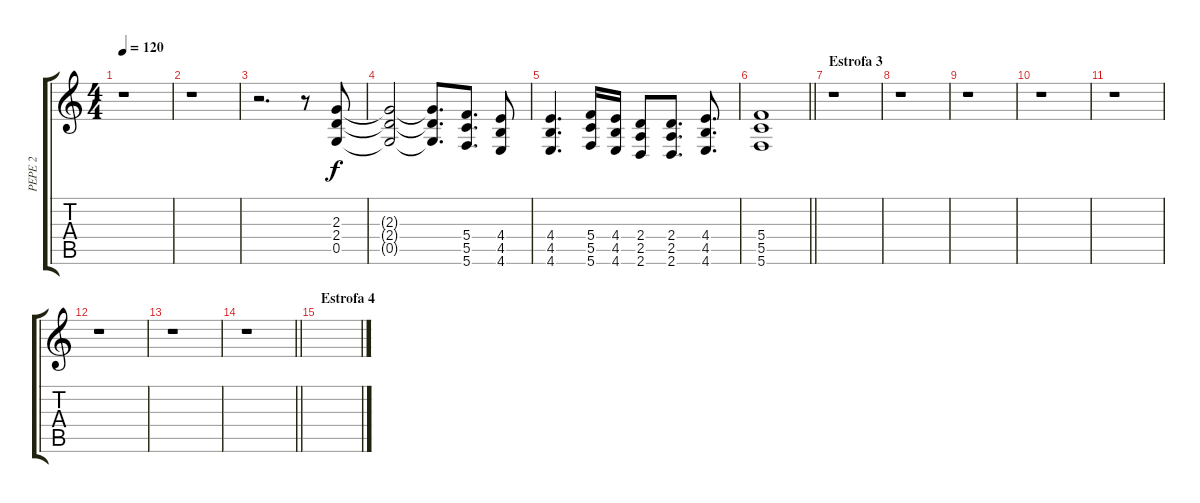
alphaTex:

\track ("PEPE 2" "PEPE 2") {instrument distortionguitar}
\staff {score tabs}
\tuning (D4 A3 F3 C3 G2 C2) {hide}
\ts (4 4)
\tempo 120
\clef g2
\ks c
r.1{dy f} |
r.1 |
r.2{d} r.8 (2.3 2.4 0.5).8 |
(2.3{t} 2.4{t} 0.5{t}).2 (2.3{t} 2.4{t} 0.5{t}).8{d} (5.4 5.5 5.6).8{d} (4.4 4.5 4.6).8 |
(4.4 4.5 4.6).4{d} (5.4 5.5 5.6).16 (4.4 4.5 4.6).16 (2.4 2.5 2.6).8 (2.4 2.5 2.6).8{d} (4.4 4.5 4.6).8{d} |
\barLineRight lightlight
(5.4 5.5 5.6).1 |
\section ("" "Estrofa 3")
r.1 |
r.1 |
r.1 |
r.1 |
r.1 |
r.1 |
r.1 |
\barLineRight lightlight
r.1 |
\section ("" "Estrofa 4")
